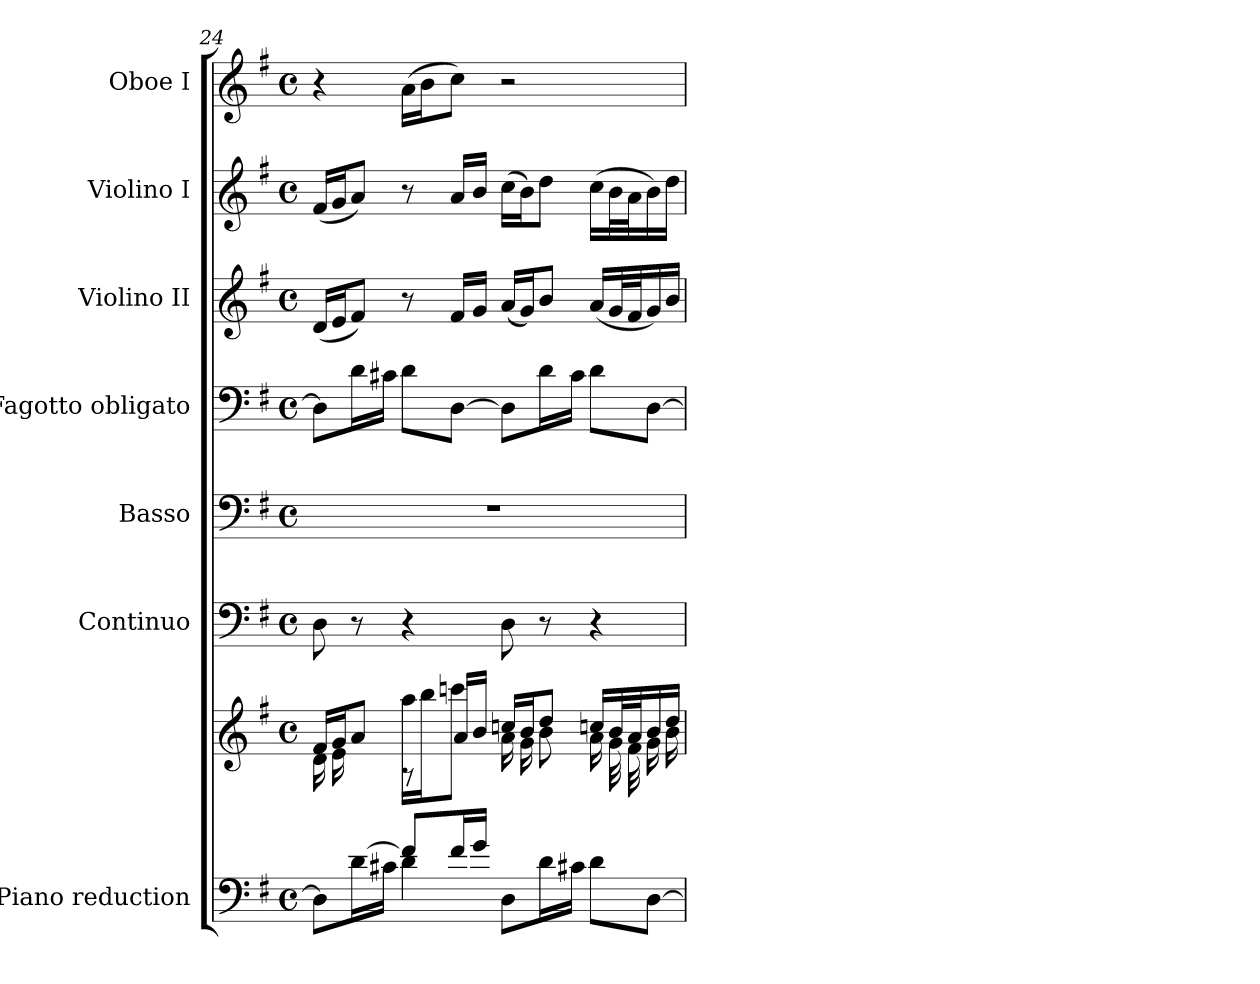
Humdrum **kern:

**kern	**kern	**kern	**kern	**kern	**kern	**kern	**kern
*part7	*part7	*part6	*part5	*part4	*part3	*part2	*part1
*staff8	*staff7	*staff6	*staff5	*staff4	*staff3	*staff2	*staff1
*I"Piano reduction	*	*I"Continuo	*I"Basso	*I"Fagotto obligato	*I"Violino II	*I"Violino I	*I"Oboe I
*I'Pno	*	*	*	*	*I'Vln	*I'Vln	*I'Ob
*clefF4	*clefG2	*clefF4	*clefF4	*clefF4	*clefG2	*clefG2	*clefG2
*k[f#]	*k[f#]	*k[f#]	*k[f#]	*k[f#]	*k[f#]	*k[f#]	*k[f#]
*M4/4	*M4/4	*M4/4	*M4/4	*M4/4	*M4/4	*M4/4	*M4/4
*met(c)	*met(c)	*met(c)	*met(c)	*met(c)	*met(c)	*met(c)	*met(c)
=24	=24	=24	=24	=24	=24	=24	=24
*^	*^	*	*	*	*	*	*
*	*	*	*^	*	*	*	*	*	*
8ryy	8D\L]	16f#/LL	16d\LL	4ryy	8D\	1r	8D\L]	(<16d/LL	(<16f#/LL	4r
.	.	16g/J	16e\J	.	.	.	.	16e/J	16g/J	.
[8f#/J	16d\L	8a/J	4.ryy	.	8r	.	16d\L	8f#/J)	8a/J)	.
.	16c#X\JJ	.	.	.	.	.	16c#X\JJ	.	.	.
8f#/L]	4d\	16aa\LL	.	8rA	4r	.	8d\L	8r	8r	(>16a\LL
.	.	16bb\J	.	.	.	.	.	.	.	16b\J
16f#/L	.	8cccn\J	.	16a/LL	.	.	[8D\J	16f#/LL	16a/LL	8cc\J)
16g/JJ	.	.	.	16b/JJ	.	.	.	16g/JJ	16b/JJ	.
2ryy	8D\L	16ccn/LL	16a\LL	2ryy	8D\	.	8D\L]	(<16a/LL	(>16cc\LL	2r
.	.	16b/J	16g\J	.	.	.	.	16g/J)	16b\J)	.
.	16d\L	8dd/J	8b\J	.	8r	.	16d\L	8b/J	8dd\J	.
.	16c#X\JJ	.	.	.	.	.	16c#\JJ	.	.	.
.	8d\L	16ccn/LL	16a\LL	.	4r	.	8d\L	(<16a/LL	(>16cc\LL	.
.	.	32b/L	32g\L	.	.	.	.	32g/L	32b\L	.
.	.	32a/J	32f#\J	.	.	.	.	32f#/J	32a\J	.
.	[8D\J	16b/	16g\	.	.	.	[8D\J	16g/)	16b\)	.
.	.	16dd/JJ	16b\JJ	.	.	.	.	16b/JJ	16dd\JJ	.
*v	*v	*	*	*	*	*	*	*	*	*
*	*v	*v	*v	*	*	*	*	*	*
=	=	=	=	=	=	=	=
*-	*-	*-	*-	*-	*-	*-	*-
